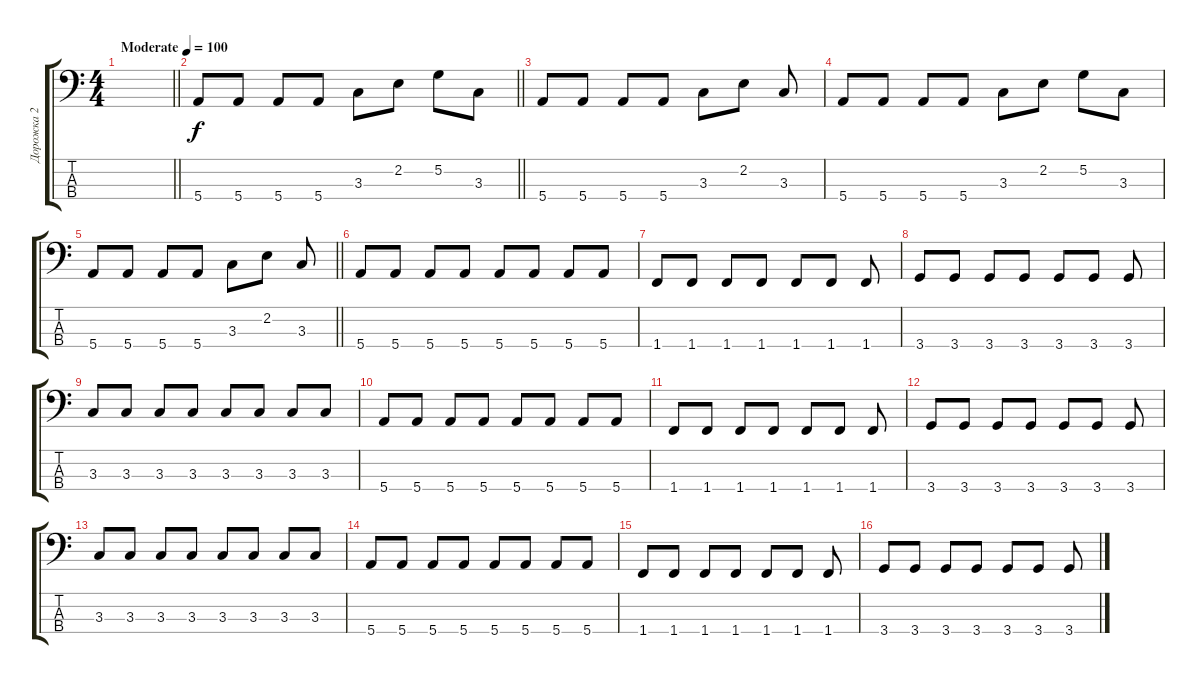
\track ("Дорожка 2" "Дорожка 2") {instrument electricbassfinger}
\staff {score tabs}
\tuning (G2 D2 A1 E1) {hide}
\ts (4 4)
\tempo (100 "Moderate")
\clef f4
\barLineRight lightlight
\ks c
|
\barLineRight lightlight
5.4.8 5.4.8 5.4.8 5.4.8 3.3.8 2.2.8 5.2.8 3.3.8 |
5.4.8 5.4.8 5.4.8 5.4.8 3.3.8 2.2.8 3.3.8 |
5.4.8 5.4.8 5.4.8 5.4.8 3.3.8 2.2.8 5.2.8 3.3.8 |
\barLineRight lightlight
5.4.8 5.4.8 5.4.8 5.4.8 3.3.8 2.2.8 3.3.8 |
5.4.8 5.4.8 5.4.8 5.4.8 5.4.8 5.4.8 5.4.8 5.4.8 |
1.4.8 1.4.8 1.4.8 1.4.8 1.4.8 1.4.8 1.4.8 |
3.4.8 3.4.8 3.4.8 3.4.8 3.4.8 3.4.8 3.4.8 |
3.3.8 3.3.8 3.3.8 3.3.8 3.3.8 3.3.8 3.3.8 3.3.8 |
5.4.8 5.4.8 5.4.8 5.4.8 5.4.8 5.4.8 5.4.8 5.4.8 |
1.4.8 1.4.8 1.4.8 1.4.8 1.4.8 1.4.8 1.4.8 |
3.4.8 3.4.8 3.4.8 3.4.8 3.4.8 3.4.8 3.4.8 |
3.3.8 3.3.8 3.3.8 3.3.8 3.3.8 3.3.8 3.3.8 3.3.8 |
5.4.8 5.4.8 5.4.8 5.4.8 5.4.8 5.4.8 5.4.8 5.4.8 |
1.4.8 1.4.8 1.4.8 1.4.8 1.4.8 1.4.8 1.4.8 |
3.4.8 3.4.8 3.4.8 3.4.8 3.4.8 3.4.8 3.4.8
